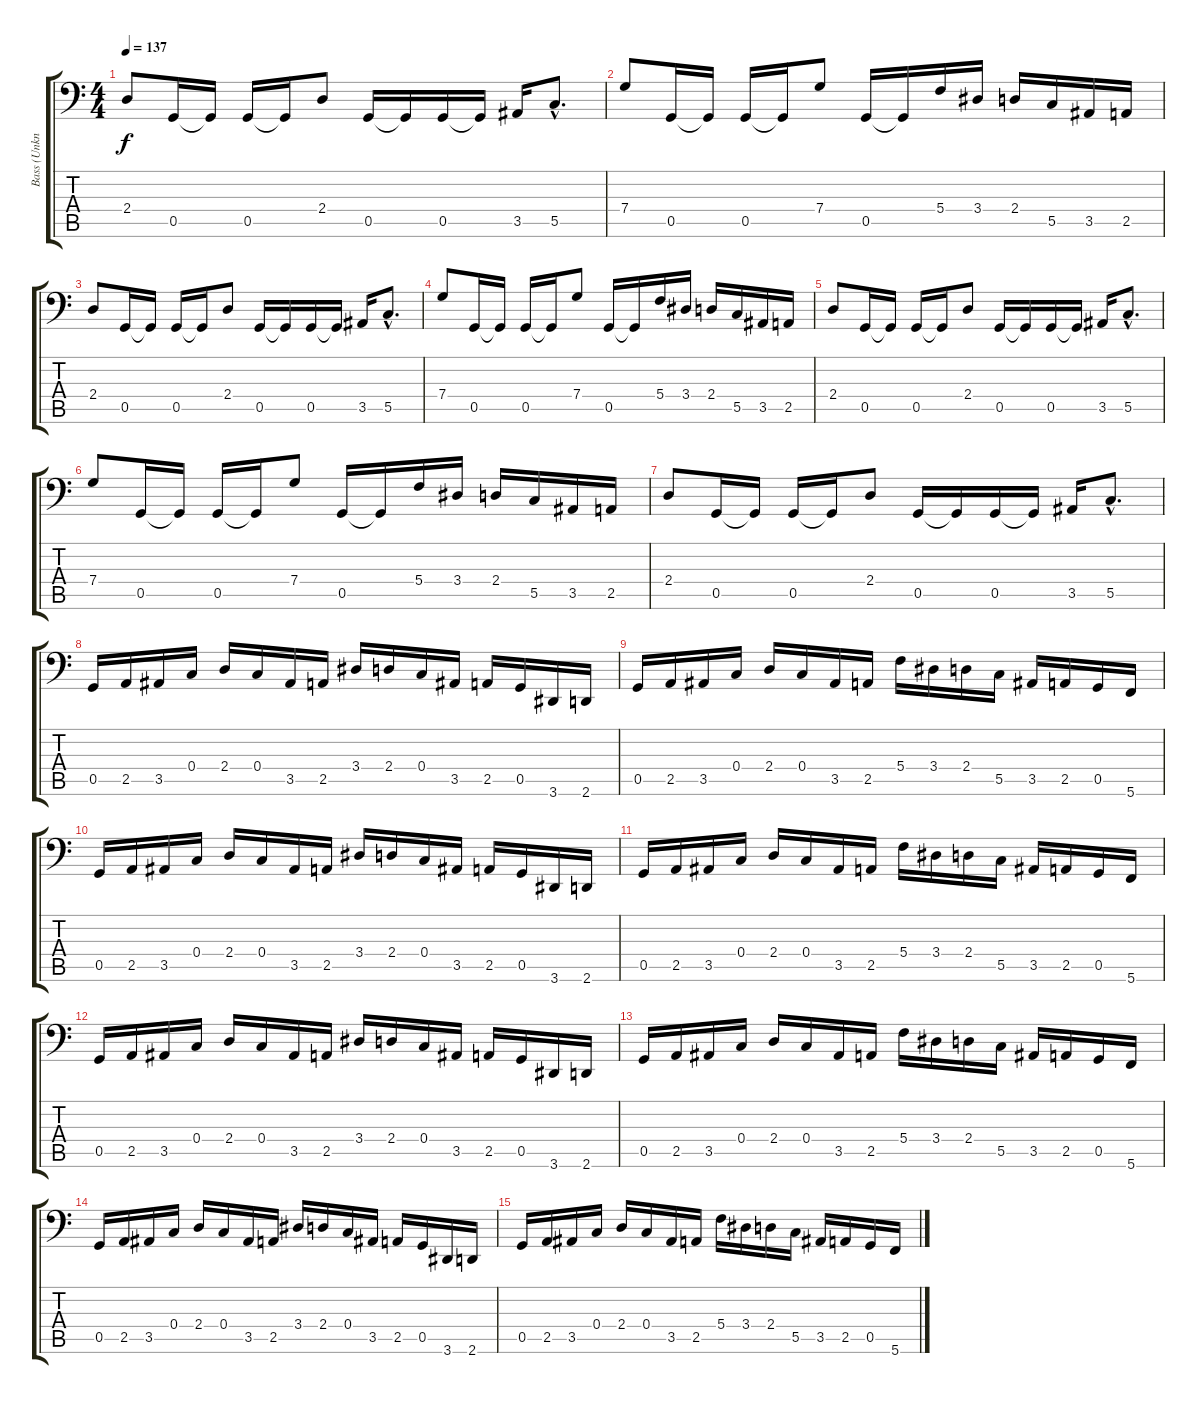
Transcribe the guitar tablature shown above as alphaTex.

\track ("Bass (Unknown)" "Bass (Unkn") {instrument electricbasspick}
\staff {score tabs}
\tuning (D3 A2 F2 C2 G1 C1) {hide}
\ts (4 4)
\tempo 137
\clef f4
\ks c
2.4.8{dy f} 0.5.16 0.5{t}.16 0.5.16 0.5{t}.16 2.4.8 0.5.16 0.5{t}.16 0.5.16 0.5{t}.16 3.5.16 5.5{hac}.8{d} |
7.4.8 0.5.16 0.5{t}.16 0.5.16 0.5{t}.16 7.4.8 0.5.16 0.5{t}.16 5.4.16 3.4.16 2.4.16 5.5.16 3.5.16 2.5.16 |
2.4.8 0.5.16 0.5{t}.16 0.5.16 0.5{t}.16 2.4.8 0.5.16 0.5{t}.16 0.5.16 0.5{t}.16 3.5.16 5.5{hac}.8{d} |
7.4.8 0.5.16 0.5{t}.16 0.5.16 0.5{t}.16 7.4.8 0.5.16 0.5{t}.16 5.4.16 3.4.16 2.4.16 5.5.16 3.5.16 2.5.16 |
2.4.8 0.5.16 0.5{t}.16 0.5.16 0.5{t}.16 2.4.8 0.5.16 0.5{t}.16 0.5.16 0.5{t}.16 3.5.16 5.5{hac}.8{d} |
7.4.8 0.5.16 0.5{t}.16 0.5.16 0.5{t}.16 7.4.8 0.5.16 0.5{t}.16 5.4.16 3.4.16 2.4.16 5.5.16 3.5.16 2.5.16 |
2.4.8 0.5.16 0.5{t}.16 0.5.16 0.5{t}.16 2.4.8 0.5.16 0.5{t}.16 0.5.16 0.5{t}.16 3.5.16 5.5{hac}.8{d} |
0.5.16 2.5.16 3.5.16 0.4.16 2.4.16 0.4.16 3.5.16 2.5.16 3.4.16 2.4.16 0.4.16 3.5.16 2.5.16 0.5.16 3.6.16 2.6.16 |
0.5.16 2.5.16 3.5.16 0.4.16 2.4.16 0.4.16 3.5.16 2.5.16 5.4.16 3.4.16 2.4.16 5.5.16 3.5.16 2.5.16 0.5.16 5.6.16 |
0.5.16 2.5.16 3.5.16 0.4.16 2.4.16 0.4.16 3.5.16 2.5.16 3.4.16 2.4.16 0.4.16 3.5.16 2.5.16 0.5.16 3.6.16 2.6.16 |
0.5.16 2.5.16 3.5.16 0.4.16 2.4.16 0.4.16 3.5.16 2.5.16 5.4.16 3.4.16 2.4.16 5.5.16 3.5.16 2.5.16 0.5.16 5.6.16 |
0.5.16 2.5.16 3.5.16 0.4.16 2.4.16 0.4.16 3.5.16 2.5.16 3.4.16 2.4.16 0.4.16 3.5.16 2.5.16 0.5.16 3.6.16 2.6.16 |
0.5.16 2.5.16 3.5.16 0.4.16 2.4.16 0.4.16 3.5.16 2.5.16 5.4.16 3.4.16 2.4.16 5.5.16 3.5.16 2.5.16 0.5.16 5.6.16 |
0.5.16 2.5.16 3.5.16 0.4.16 2.4.16 0.4.16 3.5.16 2.5.16 3.4.16 2.4.16 0.4.16 3.5.16 2.5.16 0.5.16 3.6.16 2.6.16 |
0.5.16 2.5.16 3.5.16 0.4.16 2.4.16 0.4.16 3.5.16 2.5.16 5.4.16 3.4.16 2.4.16 5.5.16 3.5.16 2.5.16 0.5.16 5.6.16
